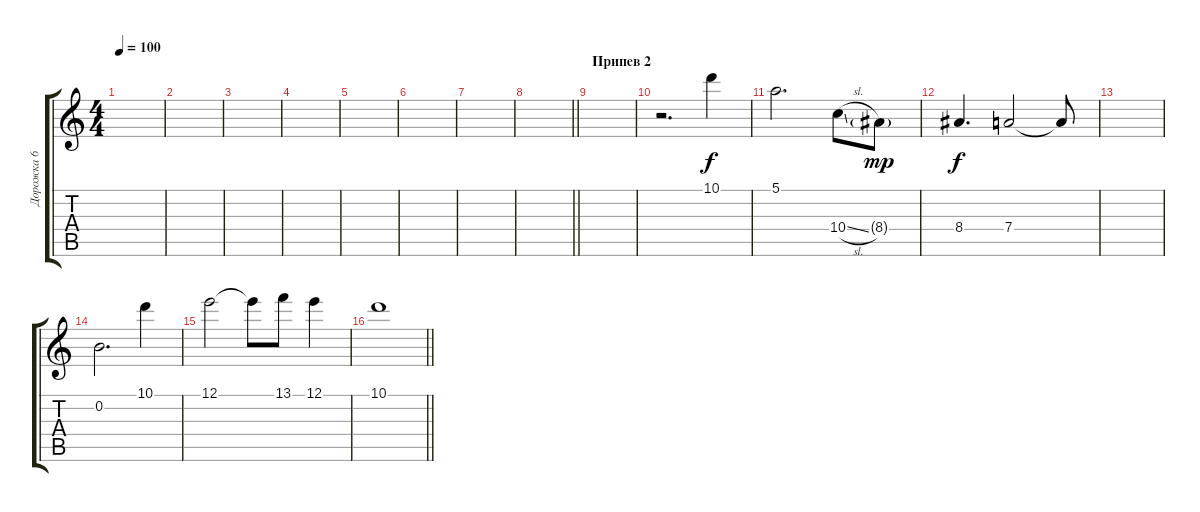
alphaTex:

\track ("Дорожка 6" "Дорожка 6") {instrument distortionguitar}
\staff {score tabs}
\tuning (E4 B3 G3 D3 A2 E2) {hide}
\ts (4 4)
\tempo 100
\clef g2
\ks c
|
|
|
|
|
|
|
\barLineRight lightlight
|
\section ("" "Припев 2")
|
r.2{d} 10.1.4{volume 11} |
5.1.2{d} 10.4{sl}.8 8.4{g}.8{dy mp} |
8.4.4{d dy f} 7.4.2 7.4{t}.8 |
|
0.2.2{d} 10.1.4 |
12.1.2 12.1{t}.8 13.1.8 12.1.4 |
\barLineRight lightlight
10.1.1
